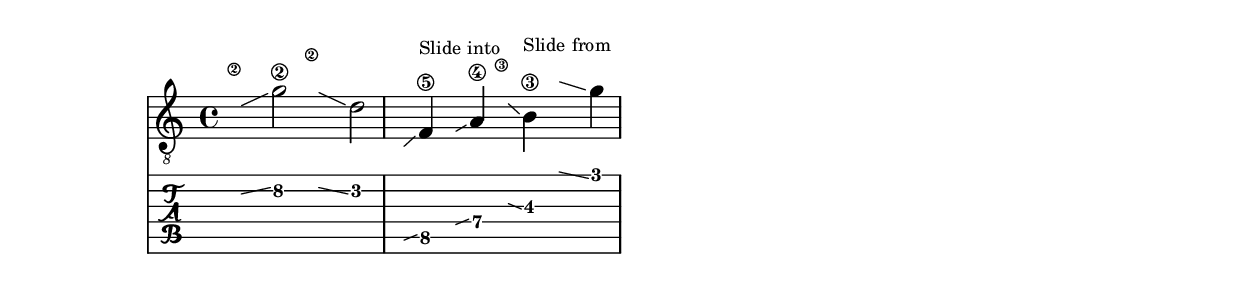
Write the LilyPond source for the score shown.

% DO NOT EDIT this file manually; it is automatically
% generated from Documentation/snippets/new
% Make any changes in Documentation/snippets/new/
% and then run scripts/auxiliar/makelsr.py
%
% This file is in the public domain.
%% Note: this file works from version 2.16.0
\version "2.16.0"

\header {
  lsrtags = "fretted-strings"

  texidoc = "
Unlike glissandos, slides may go from an imprecise point of the
fretboard to a specific fret. A good way to do that is to add a grace
hidden note before the note which is actually played, as demonstrated
in the following example.
"
  doctitle = "Guitar slides"
} % begin verbatim


%% Hide fret number: useful to draw slide into/from a casual point of
%% the fretboard.
hideFretNumber = {
  \once \override TabNoteHead #'transparent = ##t
  \once \override NoteHead #'transparent = ##t
  \once \override Stem #'transparent = ##t
  \once \override Flag #'transparent = ##t
  \once \override NoteHead #'no-ledgers = ##t
  \once \override Glissando #'(bound-details left padding) = #0.3
}

music= \relative c' {
  \grace { \hideFretNumber d8\2 \glissando s2 } g2\2
  \grace { \hideFretNumber g8\2 \glissando s2 } d2 |

  \grace { \hideFretNumber c,8 \glissando s } f4\5^\markup \tiny { Slide into }
  \grace { \hideFretNumber f8 \glissando s } a4\4
  \grace { \hideFretNumber e'8\3 \glissando s } b4\3^\markup \tiny { Slide from }
  \grace { \hideFretNumber b'8 \glissando s2 } g4 |
}

\score {
  <<
    \new Staff {
      \clef "G_8"
      \music
    }
    \new TabStaff {
      \music
    }
  >>
}
